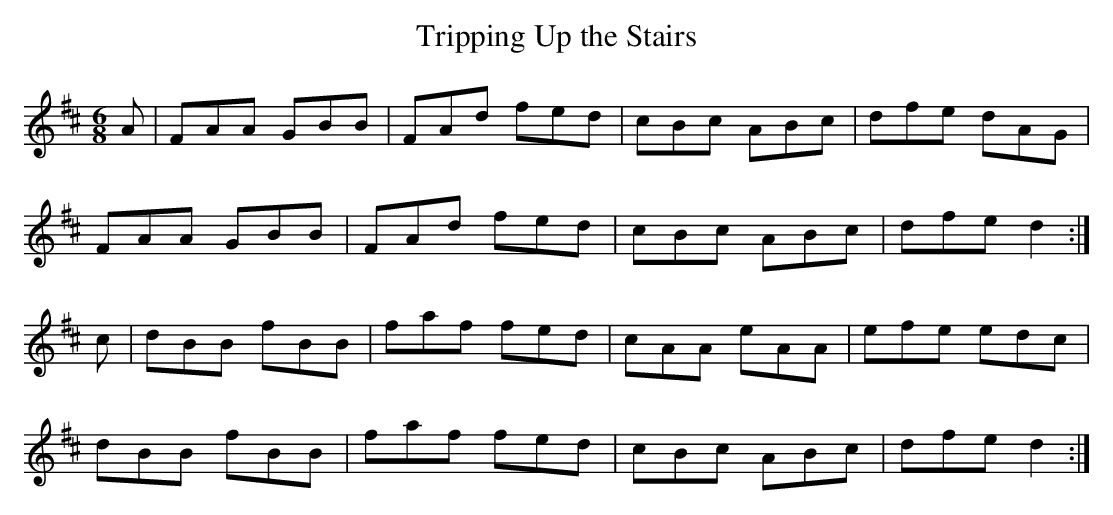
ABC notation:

X:1
T:Tripping Up the Stairs
M:6/8
K:D
A|FAA GBB|FAd fed|cBc ABc|dfe dAG|
FAA GBB|FAd fed|cBc ABc| dfe d2:|
c|dBB fBB|faf fed|cAA eAA|efe edc|
dBB fBB|faf fed|cBc ABc| dfe d2:|
